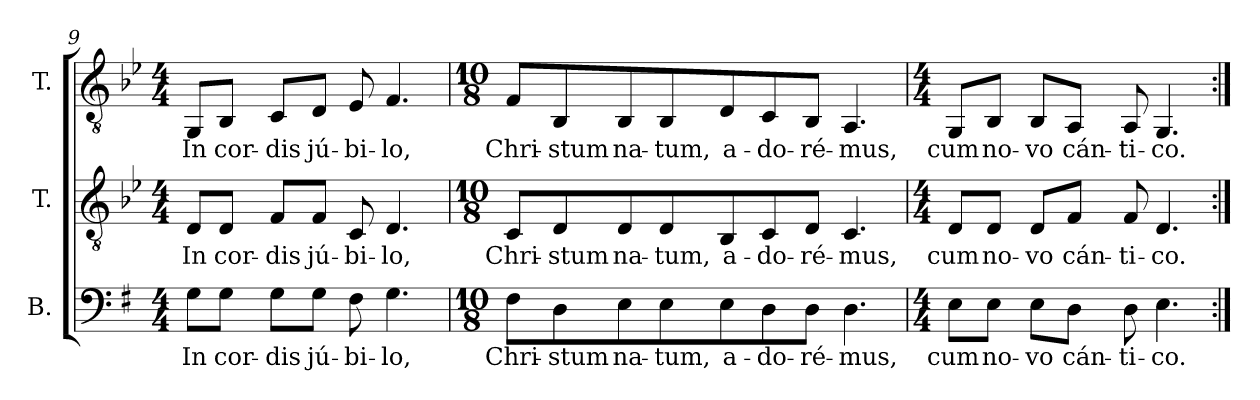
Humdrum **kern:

**kern	**text	**kern	**text	**kern	**text
*part3	*part3	*part2	*part2	*part1	*part1
*staff3	*staff3	*staff2	*staff2	*staff1	*staff1
*I"B.	*	*I"T.	*	*I"T.	*
*clefF4	*	*clefGv2	*	*clefGv2	*
*	*	*ITrd2c3	*	*ITrd2c3	*
*k[f#]	*	*k[f#]	*	*k[f#]	*
*e:	*	*e:	*	*e:	*
*M4/4	*	*M4/4	*	*M4/4	*
=9	=9	=9	=9	=9	=9
!	!LO:LY:b:color=#000000	!	!	!	!
!	!	!	!LO:LY:b:color=#000000	!	!
!	!	!	!	!	!LO:LY:b:color=#000000
8Gi\L	In	8BBi/L	In	8EEi/L	In
!	!LO:LY:b:color=#000000	!	!	!	!
!	!	!	!LO:LY:b:color=#000000	!	!
!	!	!	!	!	!LO:LY:b:color=#000000
8Gi\J	cor-	8BBi/J	cor-	8GGi/J	cor-
!	!LO:LY:b:color=#000000	!	!	!	!
!	!	!	!LO:LY:b:color=#000000	!	!
!	!	!	!	!	!LO:LY:b:color=#000000
8Gi\L	-dis	8Di/L	-dis	8AAi/L	-dis
!	!LO:LY:b:color=#000000	!	!	!	!
!	!	!	!LO:LY:b:color=#000000	!	!
!	!	!	!	!	!LO:LY:b:color=#000000
8Gi\J	jú-	8Di/J	jú-	8BBi/J	jú-
!	!LO:LY:b:color=#000000	!	!	!	!
!	!	!	!LO:LY:b:color=#000000	!	!
!	!	!	!	!	!LO:LY:b:color=#000000
8F#i\	-bi-	8AAi/	-bi-	8Ci/	-bi-
!	!LO:LY:b:color=#000000	!	!	!	!
!	!	!	!LO:LY:b:color=#000000	!	!
!	!	!	!	!	!LO:LY:b:color=#000000
4.Gi\	-lo,	4.BBi/	-lo,	4.Di/	-lo,
!!LO:LB:g=z
=10	=10	=10	=10	=10	=10
*M10/8	*	*M10/8	*	*M10/8	*
!	!LO:LY:b:color=#000000	!	!	!	!
!	!	!	!LO:LY:b:color=#000000	!	!
!	!	!	!	!	!LO:LY:b:color=#000000
8F#i\L	Chri-	8AAi/L	Chri-	8Di/L	Chri-
!	!LO:LY:b:color=#000000	!	!	!	!
!	!	!	!LO:LY:b:color=#000000	!	!
!	!	!	!	!	!LO:LY:b:color=#000000
8Di\	-stum	8BBi/	-stum	8GGi/	-stum
!	!LO:LY:b:color=#000000	!	!	!	!
!	!	!	!LO:LY:b:color=#000000	!	!
!	!	!	!	!	!LO:LY:b:color=#000000
8Ei\	na-	8BBi/	na-	8GGi/	na-
!	!LO:LY:b:color=#000000	!	!	!	!
!	!	!	!LO:LY:b:color=#000000	!	!
!	!	!	!	!	!LO:LY:b:color=#000000
8Ei\	-tum,	8BBi/	-tum,	8GGi/	-tum,
!	!LO:LY:b:color=#000000	!	!	!	!
!	!	!	!LO:LY:b:color=#000000	!	!
!	!	!	!	!	!LO:LY:b:color=#000000
8Ei\	a-	8GGi/	a-	8BBi/	a-
!	!LO:LY:b:color=#000000	!	!	!	!
!	!	!	!LO:LY:b:color=#000000	!	!
!	!	!	!	!	!LO:LY:b:color=#000000
8Di\	-do-	8AAi/	-do-	8AAi/	-do-
!	!LO:LY:b:color=#000000	!	!	!	!
!	!	!	!LO:LY:b:color=#000000	!	!
!	!	!	!	!	!LO:LY:b:color=#000000
8Di\J	-ré-	8BBi/J	-ré-	8GGi/J	-ré-
!	!LO:LY:b:color=#000000	!	!	!	!
!	!	!	!LO:LY:b:color=#000000	!	!
!	!	!	!	!	!LO:LY:b:color=#000000
4.Di\	-mus,	4.AAi/	-mus,	4.FF#i/	-mus,
=11	=11	=11	=11	=11	=11
*M4/4	*	*M4/4	*	*M4/4	*
!	!LO:LY:b:color=#000000	!	!	!	!
!	!	!	!LO:LY:b:color=#000000	!	!
!	!	!	!	!	!LO:LY:b:color=#000000
8Ei\L	cum	8BBi/L	cum	8EEi/L	cum
!	!LO:LY:b:color=#000000	!	!	!	!
!	!	!	!LO:LY:b:color=#000000	!	!
!	!	!	!	!	!LO:LY:b:color=#000000
8Ei\J	no-	8BBi/J	no-	8GGi/J	no-
!	!LO:LY:b:color=#000000	!	!	!	!
!	!	!	!LO:LY:b:color=#000000	!	!
!	!	!	!	!	!LO:LY:b:color=#000000
8Ei\L	-vo	8BBi/L	-vo	8GGi/L	-vo
!	!LO:LY:b:color=#000000	!	!	!	!
!	!	!	!LO:LY:b:color=#000000	!	!
!	!	!	!	!	!LO:LY:b:color=#000000
8Di\J	cán-	8Di/J	cán-	8FF#i/J	cán-
!	!LO:LY:b:color=#000000	!	!	!	!
!	!	!	!LO:LY:b:color=#000000	!	!
!	!	!	!	!	!LO:LY:b:color=#000000
8Di\	-ti-	8Di/	-ti-	8FF#i/	-ti-
!	!LO:LY:b:color=#000000	!	!	!	!
!	!	!	!LO:LY:b:color=#000000	!	!
!	!	!	!	!	!LO:LY:b:color=#000000
4.Ei\	-co.	4.BBi/	-co.	4.EEi/	-co.
=:|!	=:|!	=:|!	=:|!	=:|!	=:|!
*-	*-	*-	*-	*-	*-
